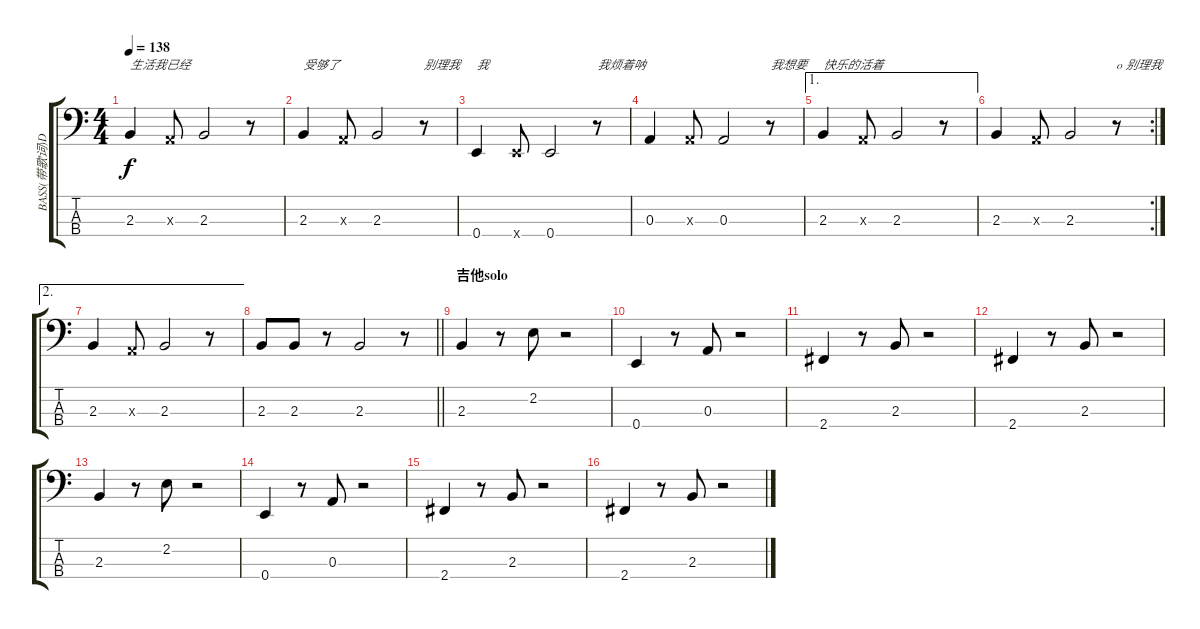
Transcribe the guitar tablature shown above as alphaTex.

\track ("BASS(带歌词)DESIGN CEO" "BASS(带歌词)D") {instrument electricbassfinger}
\staff {score tabs}
\tuning (G2 D2 A1 E1) {hide}
\ts (4 4)
\tempo 138
\clef f4
\ks c
2.3.4{txt "生活我已经" dy f} 0.3{x}.8 2.3.2 r.8 |
2.3.4{txt "受够了"} 0.3{x}.8 2.3.2 r.8{txt "别理我"} |
0.4.4{txt "我"} 0.4{x}.8 0.4.2 r.8{txt "我烦着呐"} |
0.3.4 0.3{x}.8 0.3.2 r.8{txt "我想要"} |
\ae 1
2.3.4{txt "快乐的活着"} 0.3{x}.8 2.3.2 r.8 |
\rc 2
2.3.4 0.3{x}.8 2.3.2 r.8{txt "o 别理我"} |
\ae 2
2.3.4 0.3{x}.8 2.3.2 r.8 |
\barLineRight lightlight
2.3.8 2.3.8 r.8 2.3.2 r.8 |
\section ("" "吉他solo")
2.3.4 r.8 2.2.8 r.2 |
0.4.4 r.8 0.3.8 r.2 |
2.4.4 r.8 2.3.8 r.2 |
2.4.4 r.8 2.3.8 r.2 |
2.3.4 r.8 2.2.8 r.2 |
0.4.4 r.8 0.3.8 r.2 |
2.4.4 r.8 2.3.8 r.2 |
2.4.4 r.8 2.3.8 r.2
